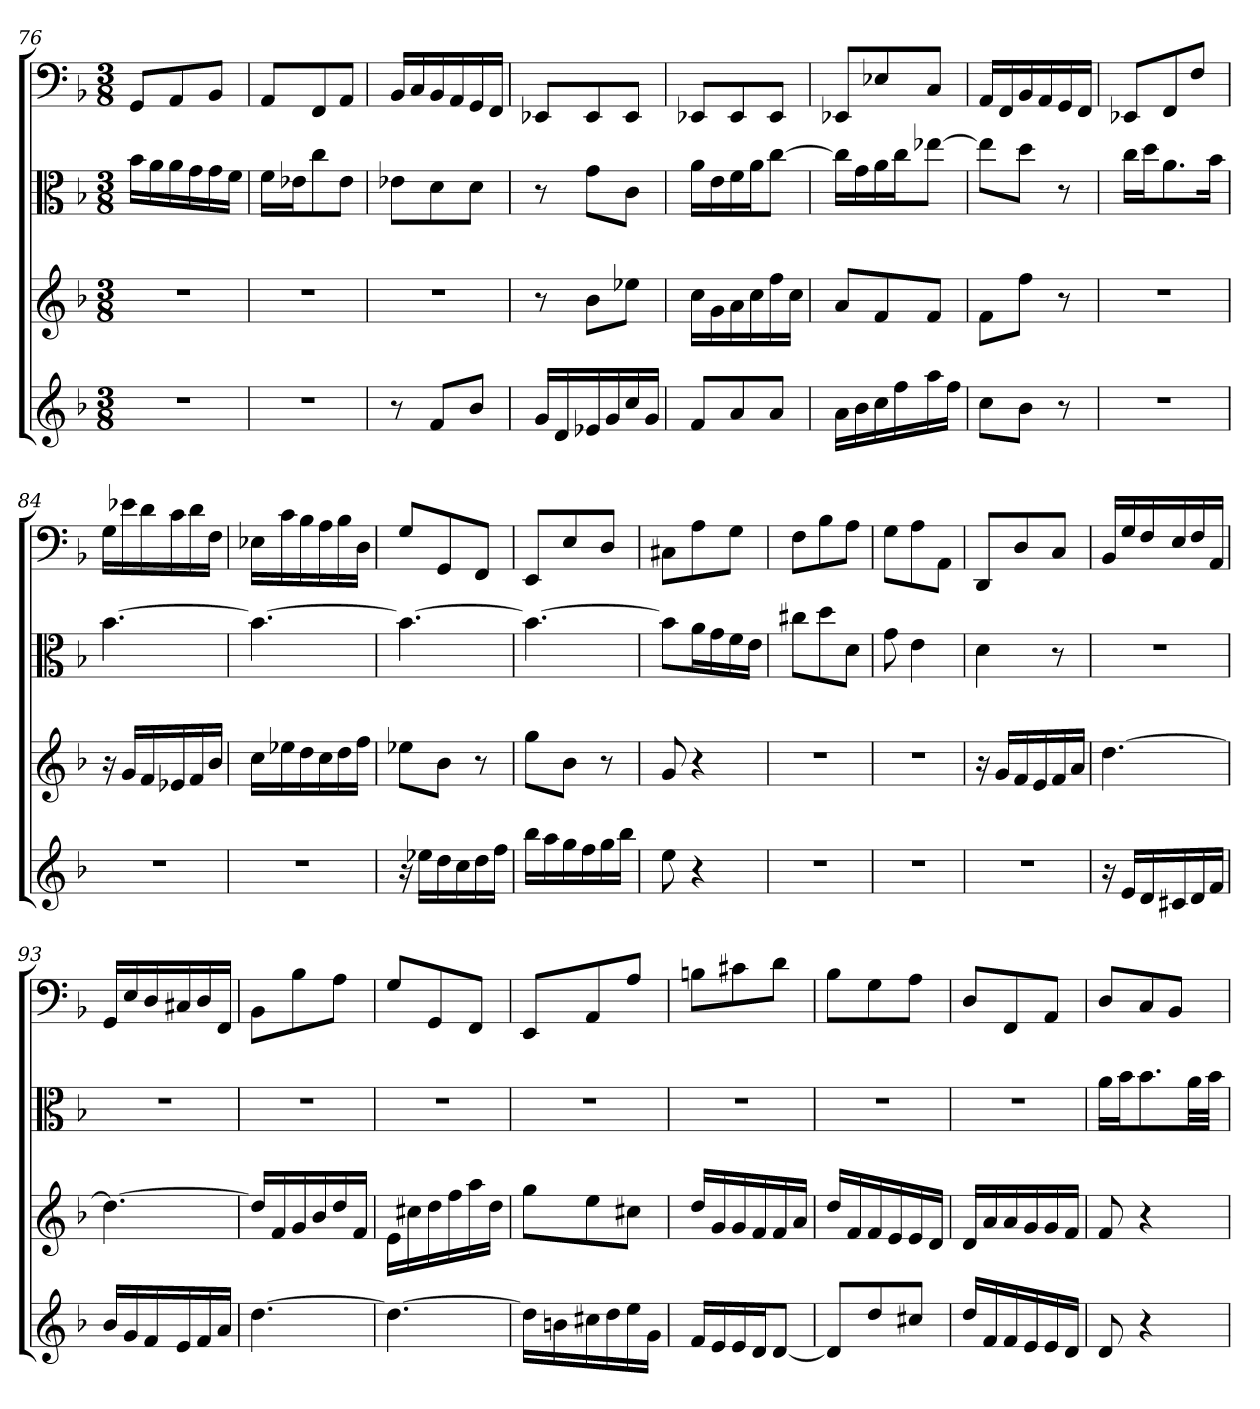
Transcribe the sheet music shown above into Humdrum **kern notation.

**kern	**kern	**kern	**kern
*part4	*part3	*part2	*part1
*staff4	*staff3	*staff2	*staff1
*	*	*clefC3	*clefF4
*k[b-]	*k[b-]	*k[b-]	*k[b-]
*F:	*F:	*F:	*F:
*M3/8	*M3/8	*M3/8	*M3/8
=76	=76	=76	=76
4.r	4.r	16b-\LL	8GG/L
.	.	16a\	.
.	.	16a\	8AA/
.	.	16g\	.
.	.	16g\	8BB-/J
.	.	16f\JJ	.
=77	=77	=77	=77
4.r	4.r	16f\LL	8AA/L
.	.	16e-X\J	.
.	.	8cc\	8FF/
.	.	8e-\J	8AA/J
=78	=78	=78	=78
8r	4.r	8e-X\L	16BB-/LL
.	.	.	16C/
8fL	.	8d\	16BB-/
.	.	.	16AA/
8b-J	.	8d\J	16GG/
.	.	.	16FF/JJ
=79	=79	=79	=79
16gLL	8r	8r	8EE-X/L
16d	.	.	.
16e-X	8b-L	8g\L	8EE-/
16g	.	.	.
16cc	8ee-XJ	8c\J	8EE-/J
16gJJ	.	.	.
=80	=80	=80	=80
8fL	16ccLL	16a\LL	8EE-X/L
.	16g	16e\	.
8a	16a	16f\	8EE-/
.	16cc	16a\J	.
8aJ	16ff	[8cc\J	8EE-/J
.	16ccJJ	.	.
=81	=81	=81	=81
16aLL	8aL	16cc\LL]	8EE-X/L
16b-	.	16g\	.
16cc	8f	16a\	8E-X/
16ff	.	16cc\J	.
16aa	8fJ	[8ee-X\J	8C/J
16ffJJ	.	.	.
=82	=82	=82	=82
8ccL	8fL	8ee-\L]	16AA/LL
.	.	.	16FF/
8b-J	8ffJ	8dd\J	16BB-/
.	.	.	16AA/
8r	8r	8r	16GG/
.	.	.	16FF/JJ
=83	=83	=83	=83
4.r	4.r	16cc\LL	8EE-X/L
.	.	16dd\J	.
.	.	8.a\	8FF/
.	.	.	8F/J
.	.	16b-\Jk	.
=84	=84	=84	=84
4.r	16r	[4.b-	16G\LL
.	16gLL	.	16e-X\
.	16f	.	16d\
.	16e-X	.	16c\
.	16f	.	16d\
.	16b-JJ	.	16F\JJ
=85	=85	=85	=85
4.r	16ccLL	4.b-_	16E-X\LL
.	16ee-X	.	16c\
.	16dd	.	16B-\
.	16cc	.	16A\
.	16dd	.	16B-\
.	16ffJJ	.	16D\JJ
=86	=86	=86	=86
16r	8ee-XL	4.b-_	8G/L
16ee-XLL	.	.	.
16dd	8b-J	.	8GG/
16cc	.	.	.
16dd	8r	.	8FF/J
16ffJJ	.	.	.
=87	=87	=87	=87
16bb-LL	8ggL	4.b-_	8EE/L
16aa	.	.	.
16gg	8b-J	.	8E/
16ff	.	.	.
16gg	8r	.	8D/J
16bb-JJ	.	.	.
=88	=88	=88	=88
8ee	8g	8b-\L]	8C#X\L
4r	4r	16a\L	8A\
.	.	16g\	.
.	.	16f\	8G\J
.	.	16e\JJ	.
=89	=89	=89	=89
4.r	4.r	8cc#X\L	8F\L
.	.	8dd\	8B-\
.	.	8d\J	8A\J
=90	=90	=90	=90
4.r	4.r	8g	8G\L
.	.	4e	8A\
.	.	.	8AA\J
=91	=91	=91	=91
4.r	16r	4d	8DD/L
.	16gLL	.	.
.	16f	.	8D/
.	16e	.	.
.	16f	8r	8C/J
.	16aJJ	.	.
=92	=92	=92	=92
16r	[4.dd	4.r	16BB-/LL
16eLL	.	.	16G/
16d	.	.	16F/
16c#X	.	.	16E/
16d	.	.	16F/
16fJJ	.	.	16AA/JJ
=93	=93	=93	=93
16b-LL	4.dd_	4.r	16GG/LL
16g	.	.	16E/
16f	.	.	16D/
16e	.	.	16C#X/
16f	.	.	16D/
16aJJ	.	.	16FF/JJ
=94	=94	=94	=94
[4.dd	16ddLL]	4.r	8BB-\L
.	16f	.	.
.	16g	.	8B-\
.	16b-	.	.
.	16dd	.	8A\J
.	16fJJ	.	.
=95	=95	=95	=95
4.dd_	16eLL	4.r	8G/L
.	16cc#X	.	.
.	16dd	.	8GG/
.	16ff	.	.
.	16aa	.	8FF/J
.	16ddJJ	.	.
=96	=96	=96	=96
16ddLL]	8ggL	4.r	8EE/L
16bn	.	.	.
16cc#X	8ee	.	8AA/
16dd	.	.	.
16ee	8cc#XJ	.	8A/J
16gJJ	.	.	.
=97	=97	=97	=97
16fLL	16ddLL	4.r	8Bn\L
16e	16g	.	.
16e	16g	.	8c#X\
16dJ	16f	.	.
[8dJ	16f	.	8d\J
.	16aJJ	.	.
=98	=98	=98	=98
8dL]	16ddLL	4.r	8B-\L
.	16f	.	.
8dd	16f	.	8G\
.	16e	.	.
8cc#XJ	16e	.	8A\J
.	16dJJ	.	.
=99	=99	=99	=99
16ddLL	16dLL	4.r	8D/L
16f	16a	.	.
16f	16a	.	8FF/
16e	16g	.	.
16e	16g	.	8AA/J
16dJJ	16fJJ	.	.
=100	=100	=100	=100
8d	8f	16a\LL	8D/L
.	.	16b-\J	.
4r	4r	8.b-\	8C/
.	.	.	8BB-/J
.	.	32a\LL	.
.	.	32b-\JJJ	.
=	=	=	=
*-	*-	*-	*-
